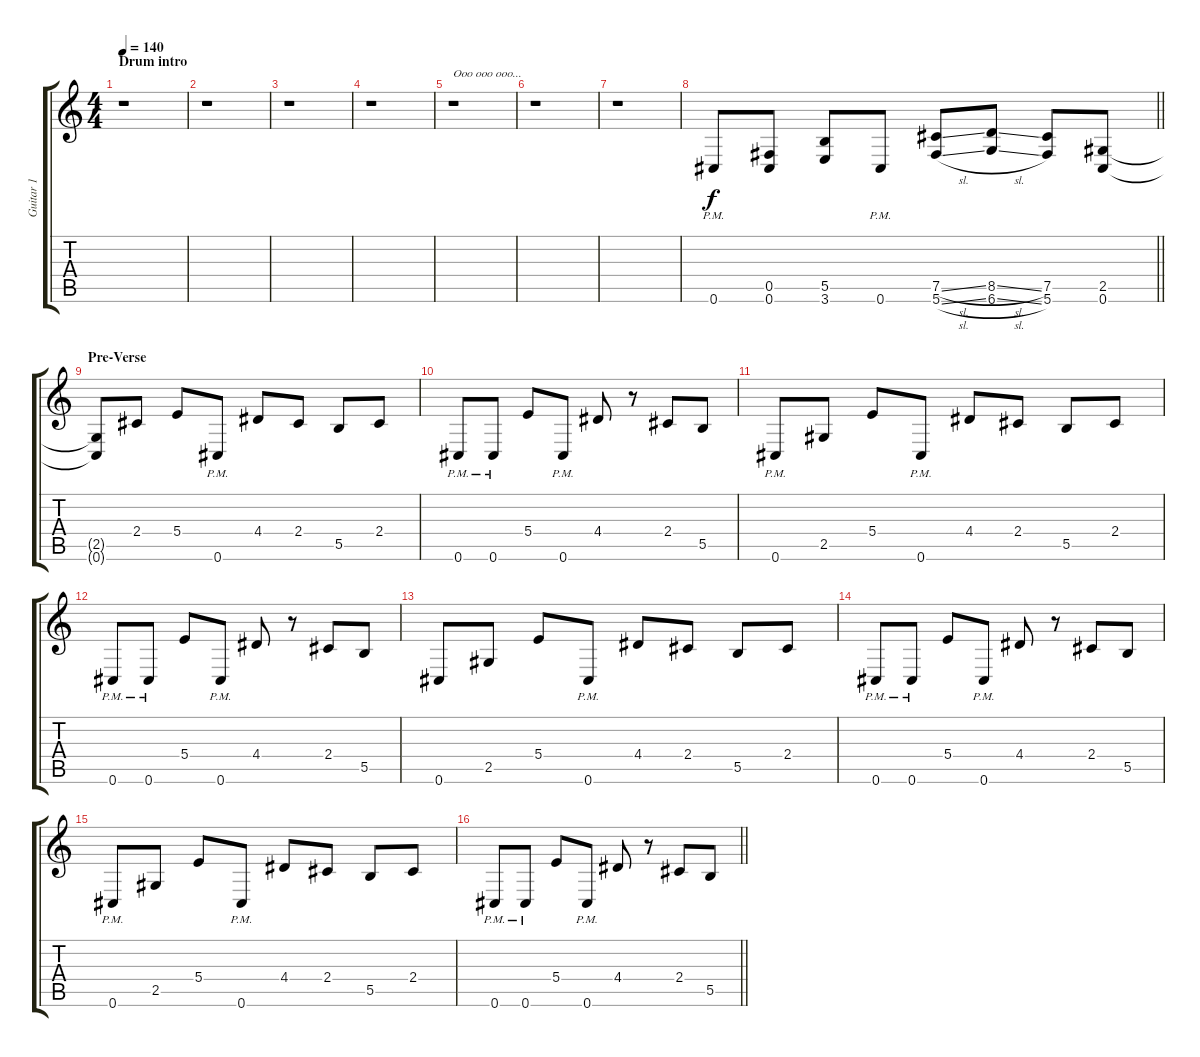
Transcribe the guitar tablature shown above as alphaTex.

\track ("Guitar 1" "Guitar 1") {instrument overdrivenguitar}
\staff {score tabs}
\tuning (Db4 Ab3 E3 B2 Gb2 Db2) {hide}
\ts (4 4)
\section ("" "Drum intro")
\tempo 140
\clef g2
\ks c
r.1{dy f instrument overdrivenguitar} |
r.1 |
r.1 |
r.1 |
r.1{txt "Ooo ooo ooo..."} |
r.1 |
r.1 |
\barLineRight lightlight
0.6{pm}.8 (0.5 0.6).8 (5.5 3.6).8 0.6{pm}.8 (7.5{sl} 5.6{sl}).8 (8.5{sl} 6.6{sl}).8 (7.5 5.6).8 (2.5 0.6).8 |
\section ("" "Pre-Verse")
(2.5{t} 0.6{t}).8 2.4.8 5.4.8 0.6{pm}.8 4.4.8 2.4.8 5.5.8 2.4.8 |
0.6{pm}.8 0.6{pm}.8 5.4.8 0.6{pm}.8 4.4.8 r.8 2.4.8 5.5.8 |
0.6{pm}.8 2.5.8 5.4.8 0.6{pm}.8 4.4.8 2.4.8 5.5.8 2.4.8 |
0.6{pm}.8 0.6{pm}.8 5.4.8 0.6{pm}.8 4.4.8 r.8 2.4.8 5.5.8 |
0.6.8 2.5.8 5.4.8 0.6{pm}.8 4.4.8 2.4.8 5.5.8 2.4.8 |
0.6{pm}.8 0.6{pm}.8 5.4.8 0.6{pm}.8 4.4.8 r.8 2.4.8 5.5.8 |
0.6{pm}.8 2.5.8 5.4.8 0.6{pm}.8 4.4.8 2.4.8 5.5.8 2.4.8 |
\barLineRight lightlight
0.6{pm}.8 0.6{pm}.8 5.4.8 0.6{pm}.8 4.4.8 r.8 2.4.8 5.5.8
